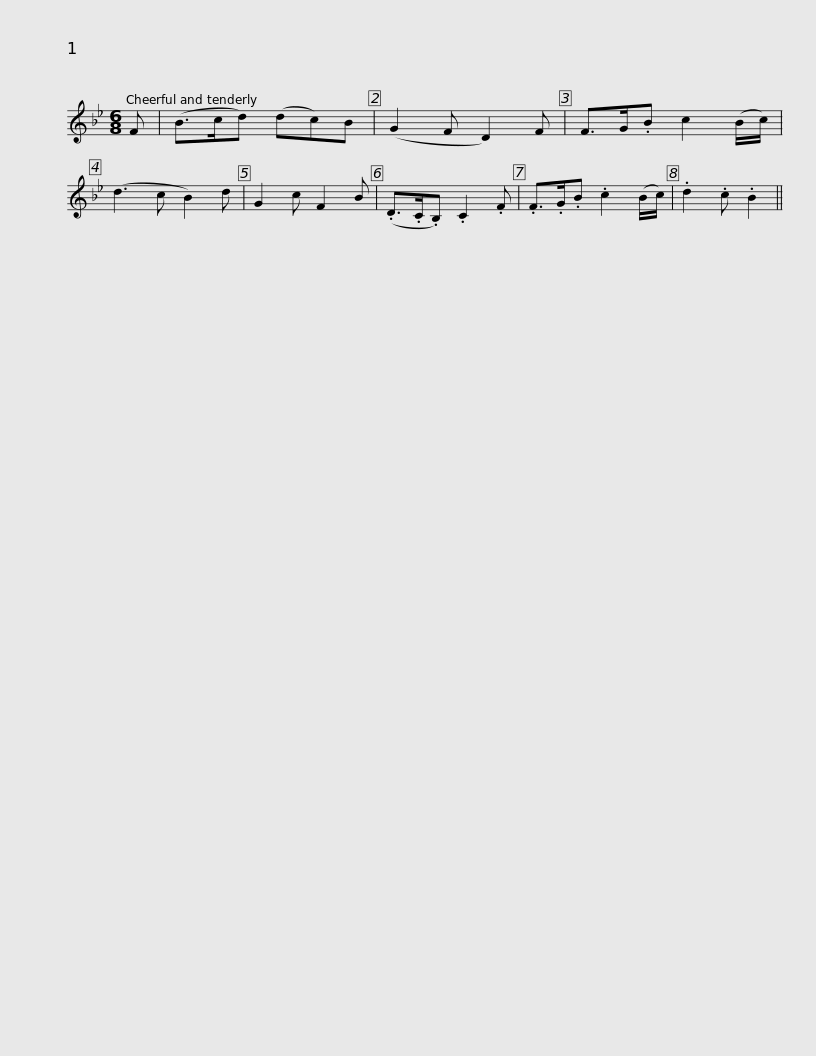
X:1
L:1/8
M:6/8
I:linebreak $
K:Bb
V:1 treble
V:1
 F | (B>cd) (dc)B | (G2 F D2) F | F>G.B c2 (B/c/) | (d3 c B2) d | %5
 G2 c F2 B | (.D>.C.B,) .C2 .F | .F>.G.B .c2 (B/c/) |$ .d2 .c .B2 || %9
